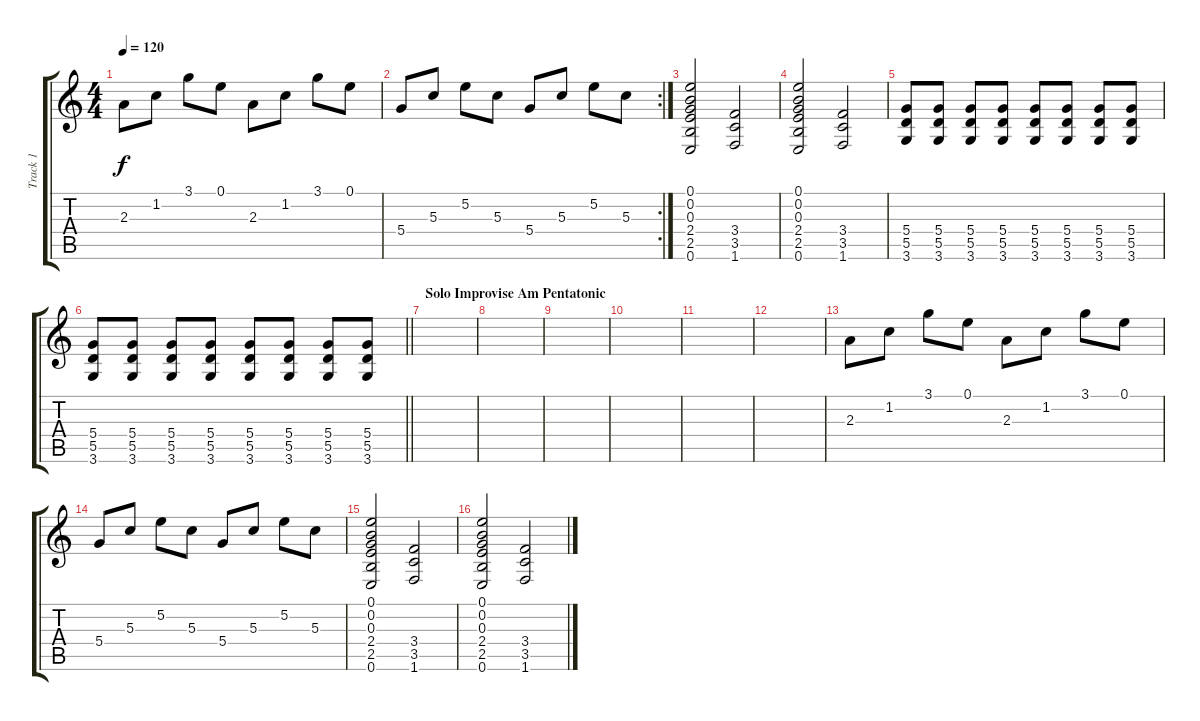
\track ("Track 1" "Track 1") {instrument overdrivenguitar}
\staff {score tabs}
\tuning (E4 B3 G3 D3 A2 E2) {hide}
\ts (4 4)
\tempo 120
\clef g2
\ks c
2.3.8{dy f} 1.2.8 3.1.8 0.1.8 2.3.8 1.2.8 3.1.8 0.1.8 |
\rc 2
5.4.8 5.3.8 5.2.8 5.3.8 5.4.8 5.3.8 5.2.8 5.3.8 |
(0.1 0.2 0.3 2.4 2.5 0.6).2 (3.4 3.5 1.6).2 |
(0.1 0.2 0.3 2.4 2.5 0.6).2 (3.4 3.5 1.6).2 |
(5.4 5.5 3.6).8 (5.4 5.5 3.6).8 (5.4 5.5 3.6).8 (5.4 5.5 3.6).8 (5.4 5.5 3.6).8 (5.4 5.5 3.6).8 (5.4 5.5 3.6).8 (5.4 5.5 3.6).8 |
\barLineRight lightlight
(5.4 5.5 3.6).8 (5.4 5.5 3.6).8 (5.4 5.5 3.6).8 (5.4 5.5 3.6).8 (5.4 5.5 3.6).8 (5.4 5.5 3.6).8 (5.4 5.5 3.6).8 (5.4 5.5 3.6).8 |
\section ("" "Solo Improvise Am Pentatonic")
|
|
|
|
|
|
2.3.8 1.2.8 3.1.8 0.1.8 2.3.8 1.2.8 3.1.8 0.1.8 |
5.4.8 5.3.8 5.2.8 5.3.8 5.4.8 5.3.8 5.2.8 5.3.8 |
(0.1 0.2 0.3 2.4 2.5 0.6).2 (3.4 3.5 1.6).2 |
(0.1 0.2 0.3 2.4 2.5 0.6).2 (3.4 3.5 1.6).2
